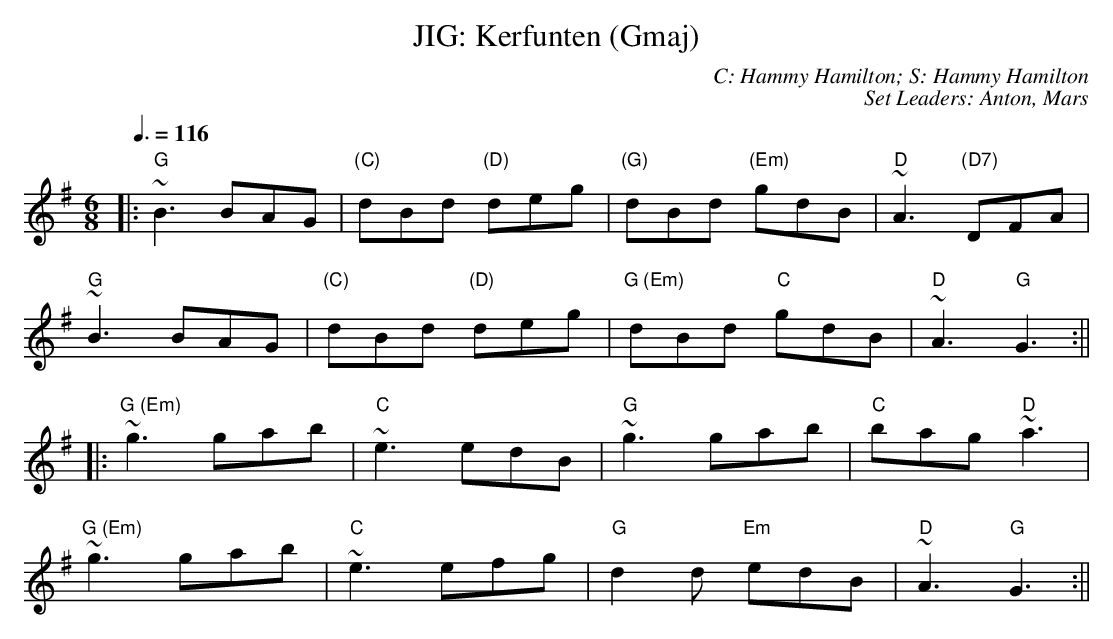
X:1
T: JIG: Kerfunten (Gmaj)
C: C: Hammy Hamilton; S: Hammy Hamilton
C: Set Leaders: Anton, Mars
M: 6/8
L: 1/8
Q: 3/8=116
K: Gmaj
|:"G"~B3 BAG|"(C)"dBd "(D)"deg|"(G)"dBd "(Em)"gdB|"D"~A3 "(D7)"DFA|
"G"~B3 BAG|"(C)"dBd "(D)"deg|"G (Em)"dBd "C"gdB|"D"~A3 "G"G3:||
|:"G (Em)"~g3 gab|"C"~e3 edB|"G"~g3 gab|"C"bag "D"~a3|
"G (Em)"~g3 gab|"C"~e3 efg|"G"d2d "Em"edB|"D"~A3 "G"G3:||
